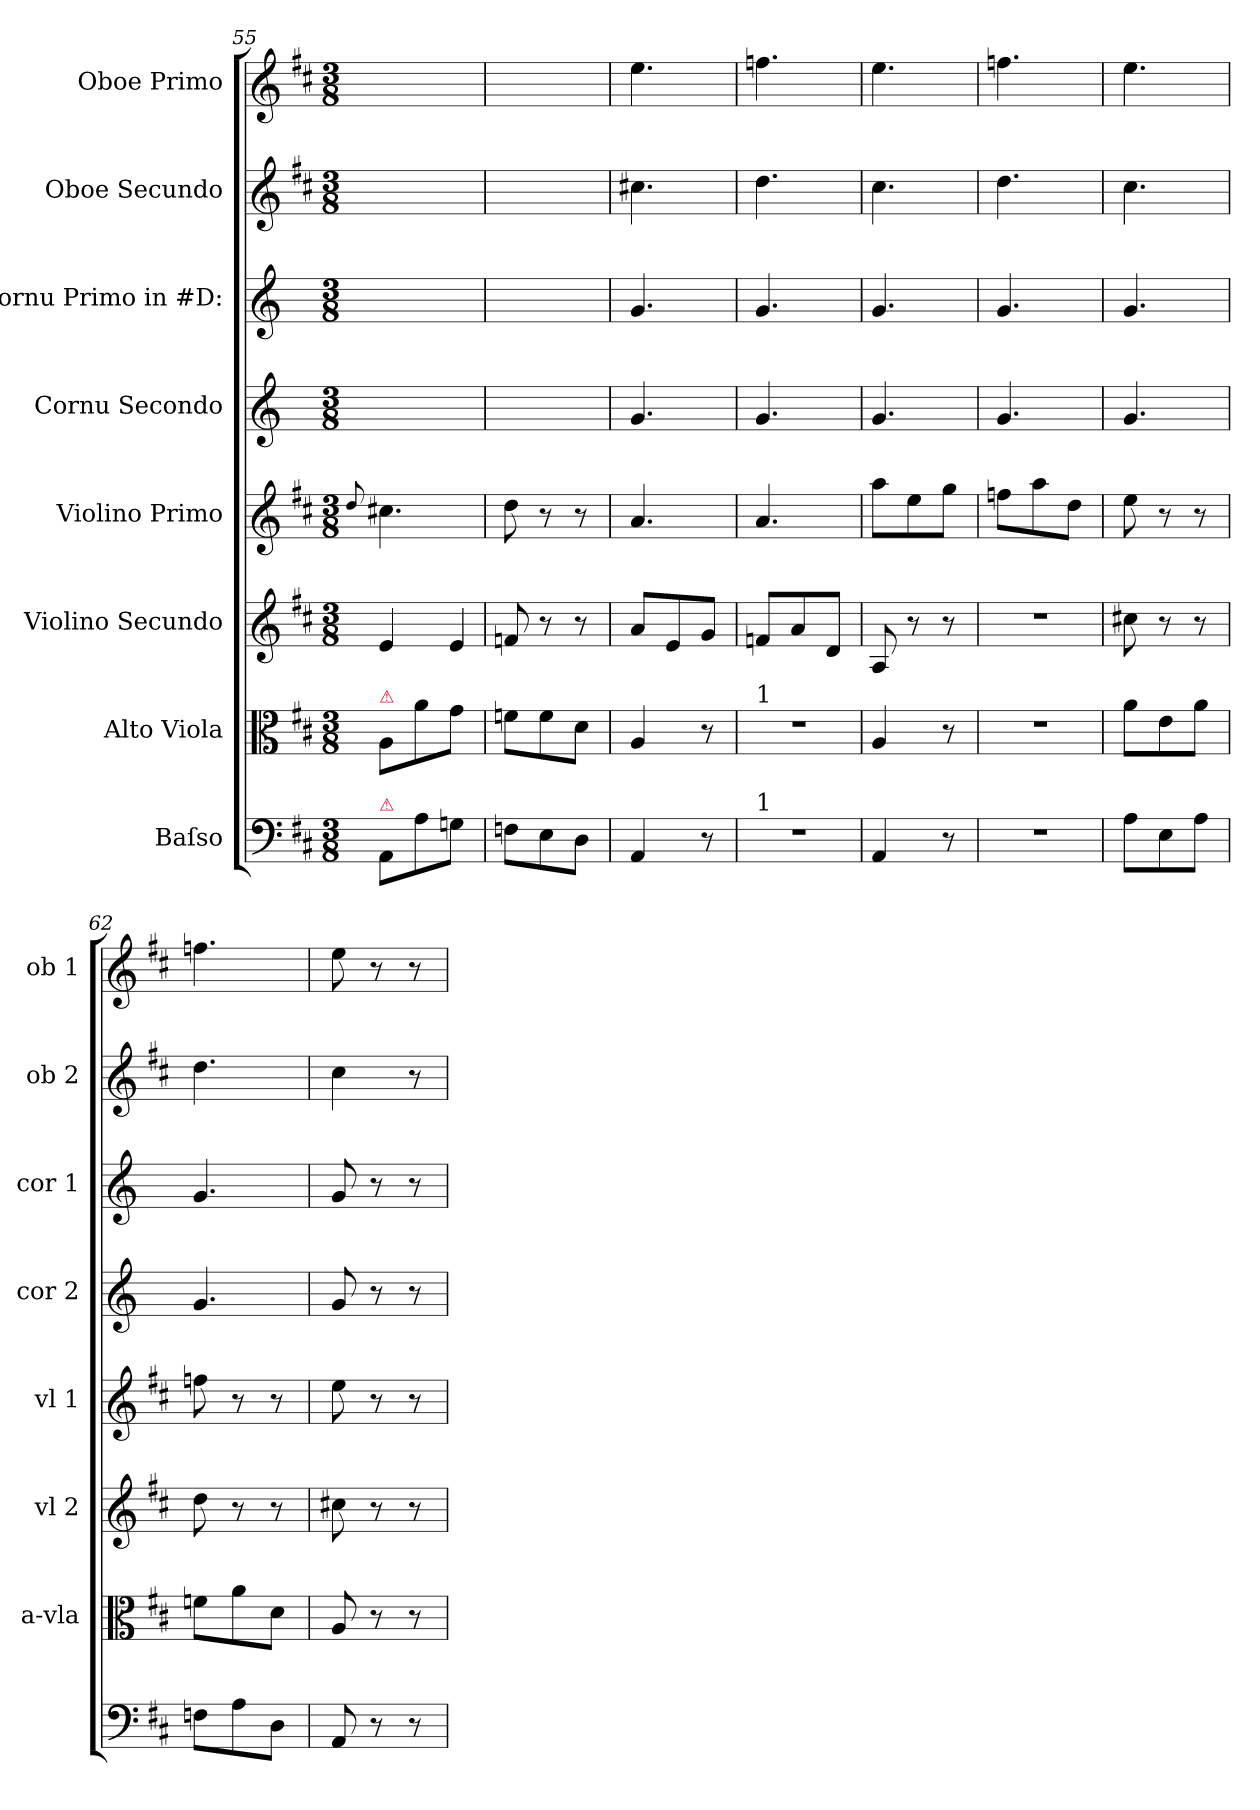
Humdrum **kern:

**kern	**kern	**kern	**kern	**kern	**kern	**kern	**kern
*part8	*part7	*part6	*part5	*part4	*part3	*part2	*part1
*staff8	*staff7	*staff6	*staff5	*staff4	*staff3	*staff2	*staff1
*I"Baſso	*I"Alto Viola	*I"Violino Secundo	*I"Violino Primo	*I"Cornu Secondo	*I"Cornu Primo in #D:	*I"Oboe Secundo	*I"Oboe Primo
*	*I'a-vla	*I'vl 2	*I'vl 1	*I'cor 2	*I'cor 1	*I'ob 2	*I'ob 1
*clefF4	*clefC3	*clefG2	*clefG2	*clefG2	*clefG2	*clefG2	*clefG2
*	*	*	*	*ITrd6c10	*ITrd6c10	*	*
*k[f#c#]	*k[f#c#]	*k[f#c#]	*k[f#c#]	*k[f#c#]	*k[f#c#]	*k[f#c#]	*k[f#c#]
*D:	*D:	*D:	*D:	*D:	*D:	*D:	*D:
*M3/8	*M3/8	*M3/8	*M3/8	*M3/8	*M3/8	*M3/8	*M3/8
=55	=55	=55	=55	=55	=55	=55	=55
.	.	.	8qqdd/	.	.	.	.
!	!LO:TX:a:color=crimson:t=⚠	!	!	!	!	!	!
!LO:TX:a:color=crimson:t=⚠	!	!	!	!	!	!	!
8AA/L	8A/L	4e/	4.cc#X\	4.ryy	4.ryy	4.ryy	4.ryy
8A\	8a\	.	.	.	.	.	.
!	!	!LO:N:vis=4	!	!	!	!	!
8Gn\J	8g\J	8e!/	.	.	.	.	.
=56	=56	=56	=56	=56	=56	=56	=56
8Fn\L	8fn\L	8fn/	8dd\	4.ryy	4.ryy	4.ryy	4.ryy
8E\	8f\	8r	8r	.	.	.	.
8D\J	8d\J	8r	8r	.	.	.	.
=57	=57	=57	=57	=57	=57	=57	=57
4AA/	4A/	8a/L	4.a/	4.A/	4.A/	4.cc#X\	4.ee\
.	.	8e/	.	.	.	.	.
8r	8r	8g/J	.	.	.	.	.
=58	=58	=58	=58	=58	=58	=58	=58
!	!LO:TX:a:t=1	!	!	!	!	!	!
!LO:TX:a:t=1	!	!	!	!	!	!	!
4.r	4.r	8fn/L	4.a/	4.A/	4.A/	4.dd\	4.ffn\
.	.	8a/	.	.	.	.	.
.	.	8d/J	.	.	.	.	.
=59	=59	=59	=59	=59	=59	=59	=59
4AA/	4A/	8A/	8aa\L	4.A/	4.A/	4.cc#\	4.ee\
.	.	8r	8ee\	.	.	.	.
8r	8r	8r	8gg\J	.	.	.	.
=60	=60	=60	=60	=60	=60	=60	=60
4.r	4.r	4.r	8ffn\L	4.A/	4.A/	4.dd\	4.ffn\
.	.	.	8aa\	.	.	.	.
.	.	.	8dd\J	.	.	.	.
=61	=61	=61	=61	=61	=61	=61	=61
8A\L	8a\L	8cc#X\	8ee\	4.A/	4.A/	4.cc#\	4.ee\
8E\	8e\	8r	8r	.	.	.	.
8A\J	8a\J	8r	8r	.	.	.	.
=62	=62	=62	=62	=62	=62	=62	=62
8Fn\L	8fn\L	8dd\	8ffn\	4.A/	4.A/	4.dd\	4.ffn\
8A\	8a\	8r	8r	.	.	.	.
8D\J	8d\J	8r	8r	.	.	.	.
=63	=63	=63	=63	=63	=63	=63	=63
8AA/	8A/	8cc#X\	8ee\	8A/	8A/	4cc#\	8ee\
8r	8r	8r	8r	8r	8r	.	8r
8r	8r	8r	8r	8r	8r	8r	8r
=	=	=	=	=	=	=	=
*-	*-	*-	*-	*-	*-	*-	*-
